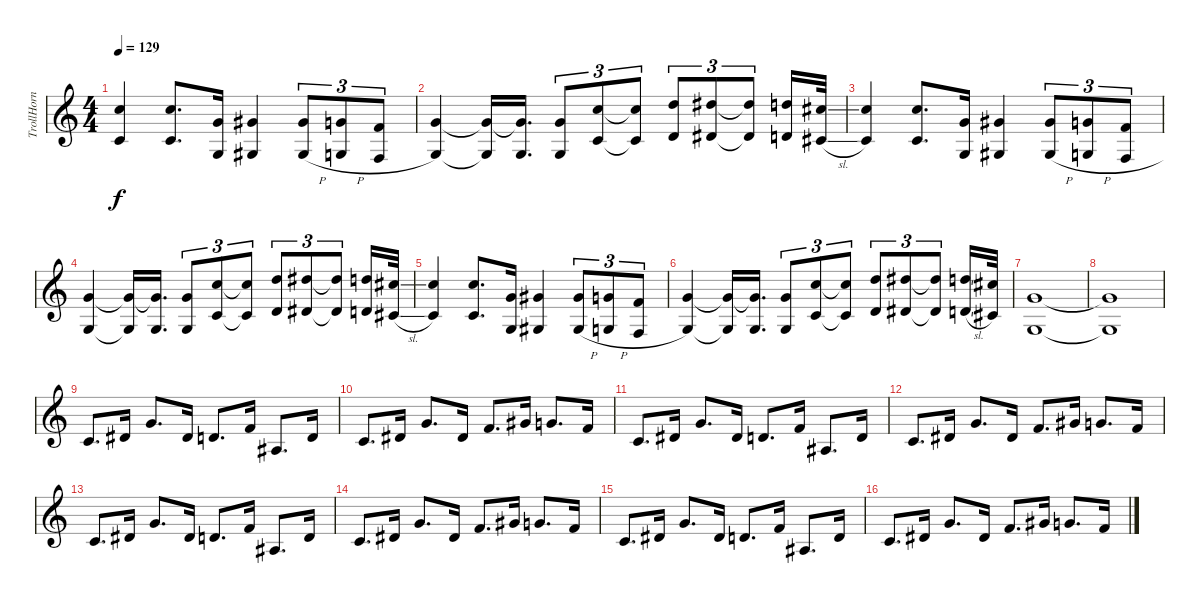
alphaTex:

\track ("TrollHorn" "TrollHorn") {instrument accordion}
\staff {score}
\tuning (E4 B3 G3 D3 A2 E2) {hide}
\ts (4 4)
\tempo 129
\clef g2
\ks c
(8.1 1.2).4{dy f} (8.1 1.2).8{d} (3.1 0.3).16 (4.1 1.3).4 (4.1{h} 1.3{h}).8{tu (3 2)} (3.1{h} 0.3{h}).8{tu (3 2)} (1.1 3.4).8{tu (3 2)} |
(3.1 0.3).4 (3.1{t} 0.3{t}).16 (3.1{t} 0.3).16{d} (3.1 0.3).8{tu (3 2)} (8.1 1.2).8{tu (3 2)} (8.1{t} 1.2{t}).8{tu (3 2)} (10.1 3.2).8{tu (3 2)} (11.1 4.2).8{tu (3 2)} (11.1{t} 4.2{t}).8{tu (3 2)} (10.1 3.2).16 (9.1{sl} 2.2{sl}).32 |
(8.1 1.2).4 (8.1 1.2).8{d} (3.1 0.3).16 (4.1 1.3).4 (4.1{h} 1.3{h}).8{tu (3 2)} (3.1{h} 0.3{h}).8{tu (3 2)} (1.1 3.4).8{tu (3 2)} |
(3.1 0.3).4 (3.1{t} 0.3{t}).16 (3.1{t} 0.3).16{d} (3.1 0.3).8{tu (3 2)} (8.1 1.2).8{tu (3 2)} (8.1{t} 1.2{t}).8{tu (3 2)} (10.1 3.2).8{tu (3 2)} (11.1 4.2).8{tu (3 2)} (11.1{t} 4.2{t}).8{tu (3 2)} (10.1 3.2).16 (9.1{sl} 2.2{sl}).32 |
(8.1 1.2).4 (8.1 1.2).8{d} (3.1 0.3).16 (4.1 1.3).4 (4.1{h} 1.3{h}).8{tu (3 2)} (3.1{h} 0.3{h}).8{tu (3 2)} (1.1 3.4).8{tu (3 2)} |
(3.1 0.3).4 (3.1{t} 0.3{t}).16 (3.1{t} 0.3).16{d} (3.1 0.3).8{tu (3 2)} (8.1 1.2).8{tu (3 2)} (8.1{t} 1.2{t}).8{tu (3 2)} (10.1 3.2).8{tu (3 2)} (11.1 4.2).8{tu (3 2)} (11.1{t} 4.2{t}).8{tu (3 2)} (10.1{sl} 3.2{sl}).16 (9.1 2.2).32 |
(3.1 0.3).1 |
(3.1{t} 0.3{t}).1 |
1.2.8{d} 4.2.16 3.1.8{d} 4.2.16 3.2.8{d} 1.1.16 3.3.8{d} 3.2.16 |
1.2.8{d} 4.2.16 3.1.8{d} 4.2.16 1.1.8{d} 4.1.16 3.1.8{d} 1.1.16 |
1.2.8{d} 4.2.16 3.1.8{d} 4.2.16 3.2.8{d} 1.1.16 3.3.8{d} 3.2.16 |
1.2.8{d} 4.2.16 3.1.8{d} 4.2.16 1.1.8{d} 4.1.16 3.1.8{d} 1.1.16 |
1.2.8{d} 4.2.16 3.1.8{d} 4.2.16 3.2.8{d} 1.1.16 3.3.8{d} 3.2.16 |
1.2.8{d} 4.2.16 3.1.8{d} 4.2.16 1.1.8{d} 4.1.16 3.1.8{d} 1.1.16 |
1.2.8{d} 4.2.16 3.1.8{d} 4.2.16 3.2.8{d} 1.1.16 3.3.8{d} 3.2.16 |
1.2.8{d} 4.2.16 3.1.8{d} 4.2.16 1.1.8{d} 4.1.16 3.1.8{d} 1.1.16
